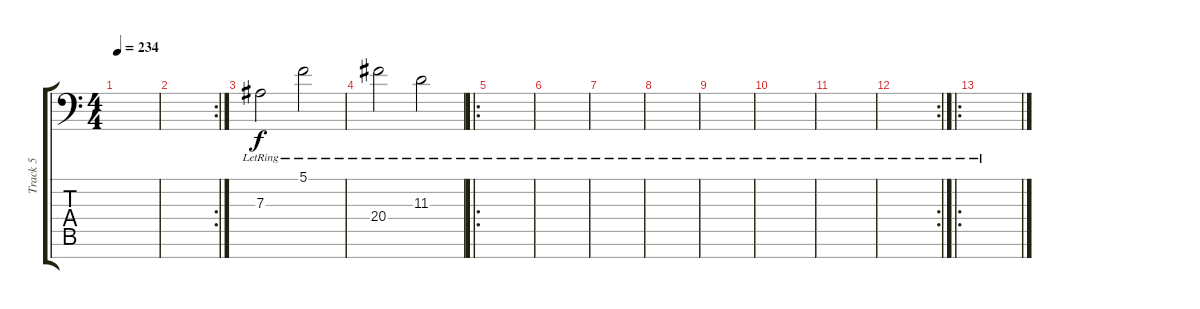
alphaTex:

\track ("Track 5" "Track 5") {instrument acousticgrandpiano}
\staff {score tabs}
\tuning (C4 G3 Eb3 Bb2 F2 C2 G1) {hide}
\ts (4 4)
\tempo 234
\clef f4
\ks c
|
\rc 2
|
7.3{lr}.2 5.1{lr}.2 |
20.4{lr}.2 11.3{lr}.2 |
\ro
|
|
|
|
|
|
|
\rc 2
|
\ro
